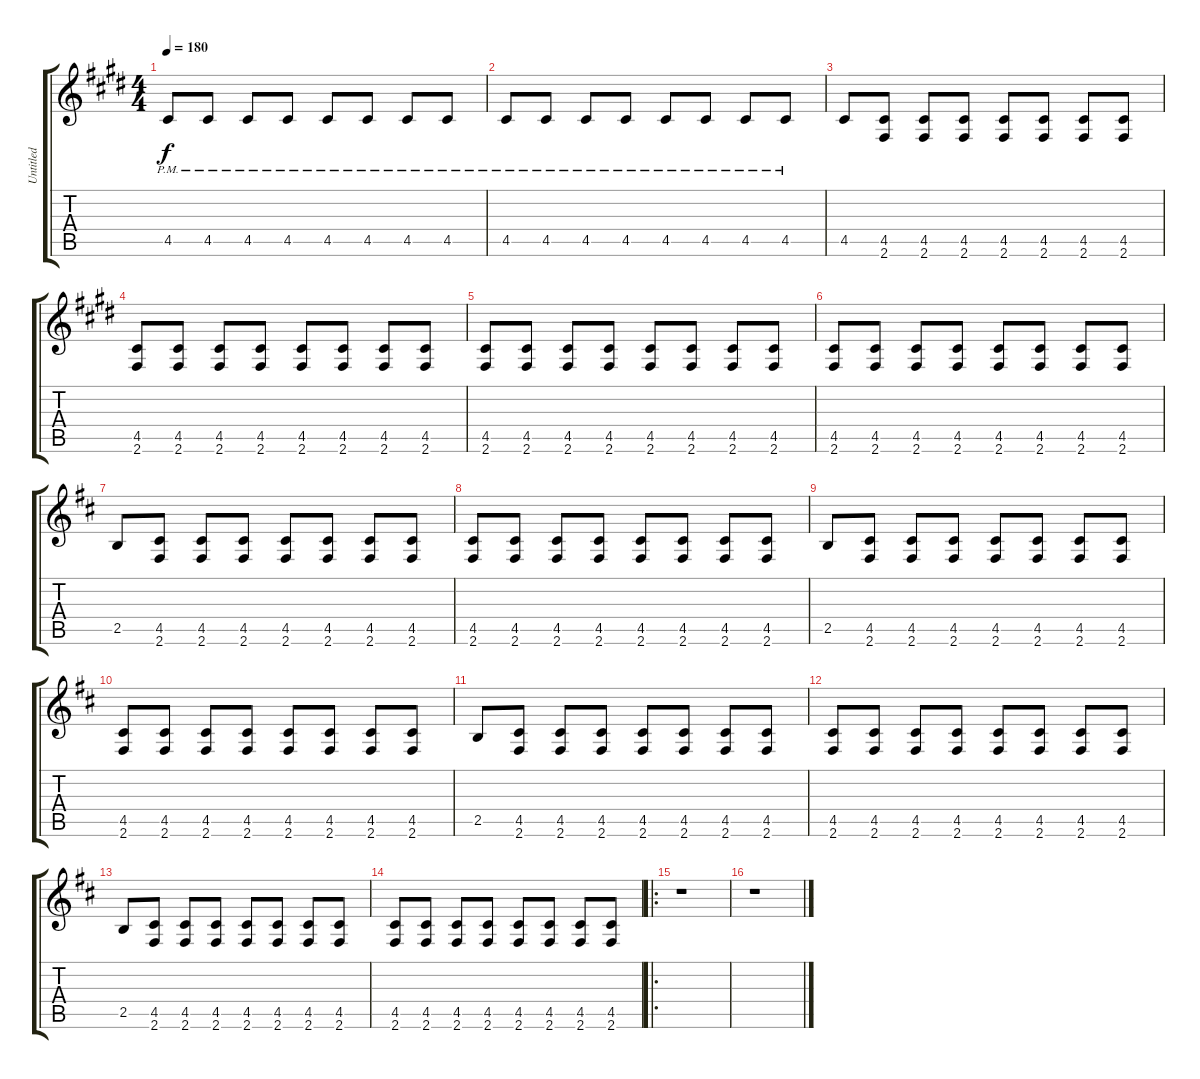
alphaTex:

\track ("Untitled" "Untitled") {instrument distortionguitar}
\staff {score tabs}
\tuning (E4 B3 G3 D3 A2 E2) {hide}
\ts (4 4)
\tempo 180
\clef g2
\ks c#minor
4.5{pm}.8{dy f} 4.5{pm}.8 4.5{pm}.8 4.5{pm}.8 4.5{pm}.8 4.5{pm}.8 4.5{pm}.8 4.5{pm}.8 |
4.5{pm}.8 4.5{pm}.8 4.5{pm}.8 4.5{pm}.8 4.5{pm}.8 4.5{pm}.8 4.5{pm}.8 4.5{pm}.8 |
4.5.8 (4.5 2.6).8 (4.5 2.6).8 (4.5 2.6).8 (4.5 2.6).8 (4.5 2.6).8 (4.5 2.6).8 (4.5 2.6).8 |
(4.5 2.6).8 (4.5 2.6).8 (4.5 2.6).8 (4.5 2.6).8 (4.5 2.6).8 (4.5 2.6).8 (4.5 2.6).8 (4.5 2.6).8 |
(4.5 2.6).8 (4.5 2.6).8 (4.5 2.6).8 (4.5 2.6).8 (4.5 2.6).8 (4.5 2.6).8 (4.5 2.6).8 (4.5 2.6).8 |
(4.5 2.6).8 (4.5 2.6).8 (4.5 2.6).8 (4.5 2.6).8 (4.5 2.6).8 (4.5 2.6).8 (4.5 2.6).8 (4.5 2.6).8 |
\ks d
2.5.8 (4.5 2.6).8 (4.5 2.6).8 (4.5 2.6).8 (4.5 2.6).8 (4.5 2.6).8 (4.5 2.6).8 (4.5 2.6).8 |
(4.5 2.6).8 (4.5 2.6).8 (4.5 2.6).8 (4.5 2.6).8 (4.5 2.6).8 (4.5 2.6).8 (4.5 2.6).8 (4.5 2.6).8 |
2.5.8 (4.5 2.6).8 (4.5 2.6).8 (4.5 2.6).8 (4.5 2.6).8 (4.5 2.6).8 (4.5 2.6).8 (4.5 2.6).8 |
(4.5 2.6).8 (4.5 2.6).8 (4.5 2.6).8 (4.5 2.6).8 (4.5 2.6).8 (4.5 2.6).8 (4.5 2.6).8 (4.5 2.6).8 |
2.5.8 (4.5 2.6).8 (4.5 2.6).8 (4.5 2.6).8 (4.5 2.6).8 (4.5 2.6).8 (4.5 2.6).8 (4.5 2.6).8 |
(4.5 2.6).8 (4.5 2.6).8 (4.5 2.6).8 (4.5 2.6).8 (4.5 2.6).8 (4.5 2.6).8 (4.5 2.6).8 (4.5 2.6).8 |
2.5.8 (4.5 2.6).8 (4.5 2.6).8 (4.5 2.6).8 (4.5 2.6).8 (4.5 2.6).8 (4.5 2.6).8 (4.5 2.6).8 |
(4.5 2.6).8 (4.5 2.6).8 (4.5 2.6).8 (4.5 2.6).8 (4.5 2.6).8 (4.5 2.6).8 (4.5 2.6).8 (4.5 2.6).8 |
\ro
r.1 |
r.1
